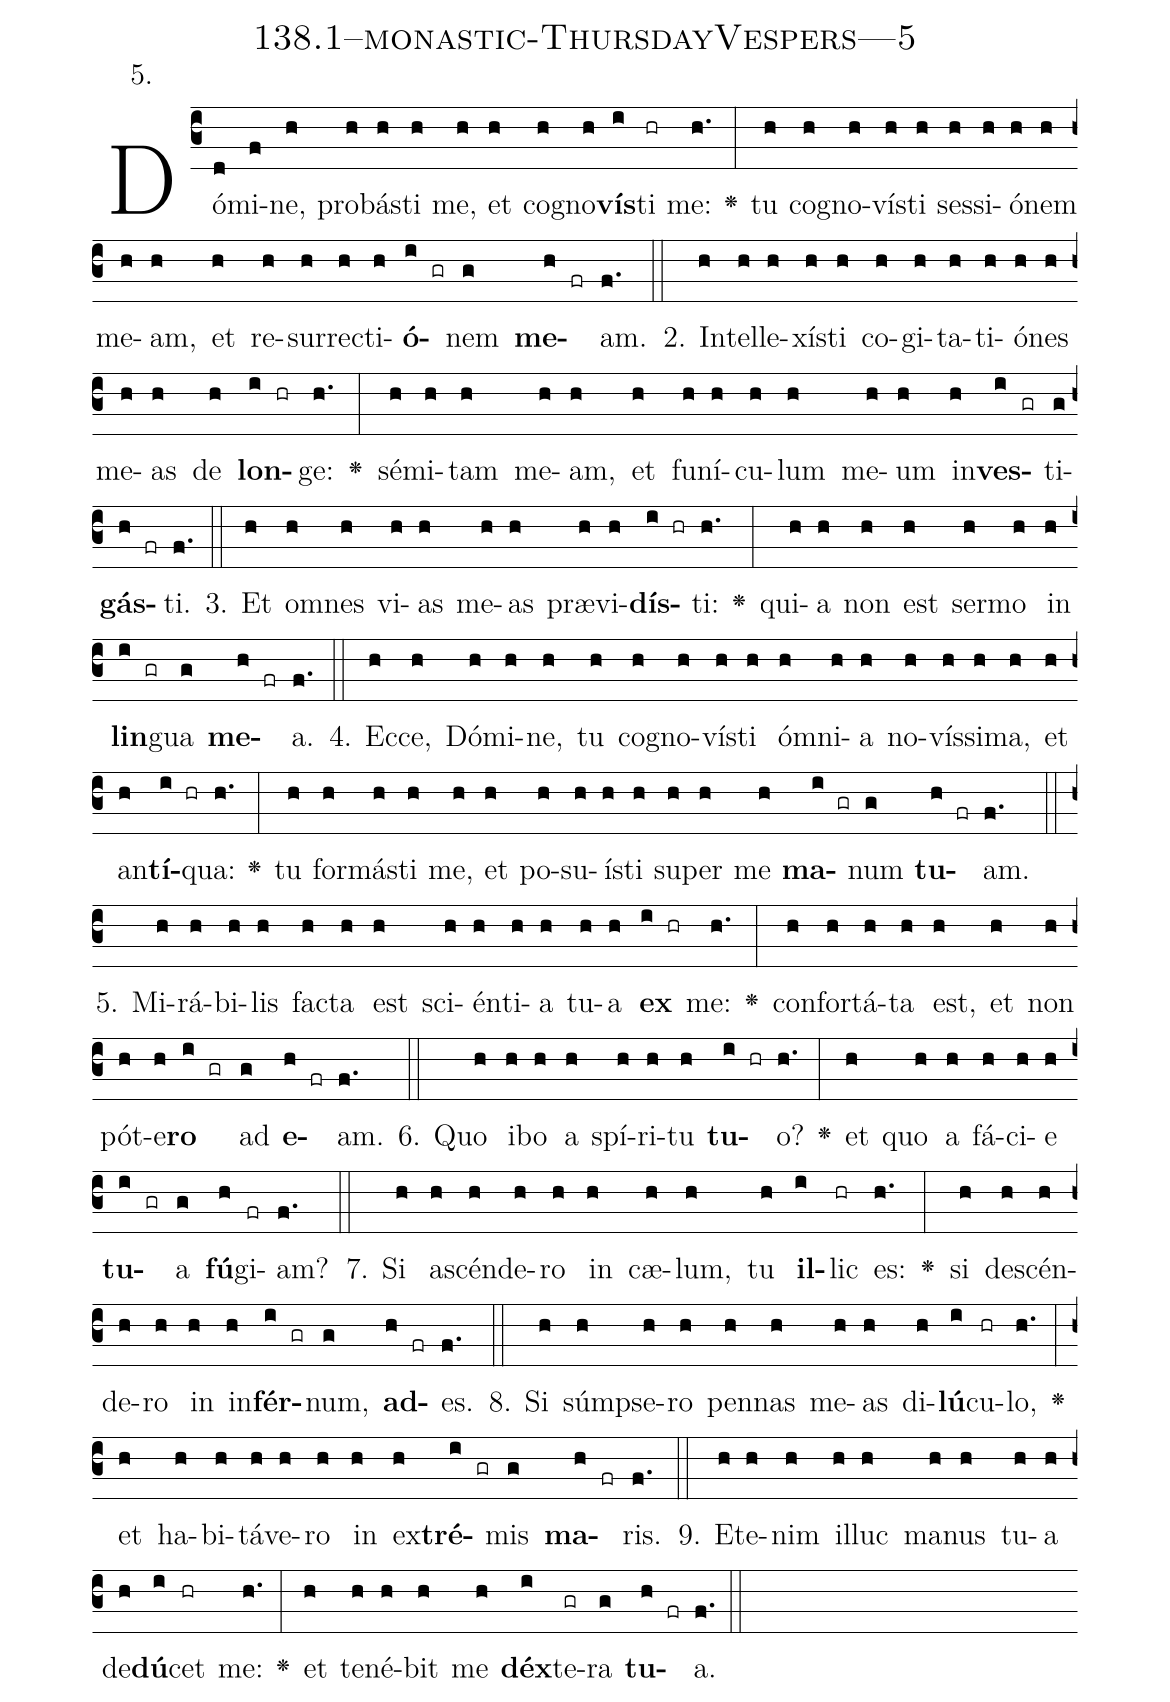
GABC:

name: 138.1--monastic-ThursdayVespers---5;
annotation: 5.;
%%
(c3)Dó(d)mi(f)ne,(h) pro(h)bás(h)ti(h) me,(h) et(h) co(h)gno(h)<b>vís</b>(i)ti(hr) me:(h.) <v>\greheightstar</v>(:) tu(h) co(h)gno(h)vís(h)ti(h) ses(h)si(h)ó(h)nem(h) me(h)am,(h) et(h) re(h)sur(h)rec(h)ti(h)<b>ó</b>(i gr)nem(g) <b>me</b>(h fr)am.(f.) (::)
2. In(h)tel(h)le(h)xís(h)ti(h) co(h)gi(h)ta(h)ti(h)ó(h)nes(h) me(h)as(h) de(h) <b>lon</b>(i hr)ge:(h.) <v>\greheightstar</v>(:) sé(h)mi(h)tam(h) me(h)am,(h) et(h) fu(h)ní(h)cu(h)lum(h) me(h)um(h) in(h)<b>ves</b>(i gr)ti(g)<b>gás</b>(h fr)ti.(f.) (::)
3. Et(h) om(h)nes(h) vi(h)as(h) me(h)as(h) præ(h)vi(h)<b>dís</b>(i hr)ti:(h.) <v>\greheightstar</v>(:) qui(h)a(h) non(h) est(h) ser(h)mo(h) in(h) <b>lin</b>(i gr)gua(g) <b>me</b>(h fr)a.(f.) (::)
4. Ec(h)ce,(h) Dó(h)mi(h)ne,(h) tu(h) co(h)gno(h)vís(h)ti(h) óm(h)ni(h)a(h) no(h)vís(h)si(h)ma,(h) et(h) an(h)<b>tí</b>(i hr)qua:(h.) <v>\greheightstar</v>(:) tu(h) for(h)más(h)ti(h) me,(h) et(h) po(h)su(h)ís(h)ti(h) su(h)per(h) me(h) <b>ma</b>(i gr)num(g) <b>tu</b>(h fr)am.(f.) (::)
5. Mi(h)rá(h)bi(h)lis(h) fac(h)ta(h) est(h) sci(h)én(h)ti(h)a(h) tu(h)a(h) <b>ex</b>(i hr) me:(h.) <v>\greheightstar</v>(:) con(h)for(h)tá(h)ta(h) est,(h) et(h) non(h) pót(h)e(h)<b>ro</b>(i gr) ad(g) <b>e</b>(h fr)am.(f.) (::)
6. Quo(h) i(h)bo(h) a(h) spí(h)ri(h)tu(h) <b>tu</b>(i hr)o?(h.) <v>\greheightstar</v>(:) et(h) quo(h) a(h) fá(h)ci(h)e(h) <b>tu</b>(i gr)a(g) <b>fú</b>(h)gi(fr)am?(f.) (::)
7. Si(h) a(h)scén(h)de(h)ro(h) in(h) cæ(h)lum,(h) tu(h) <b>il</b>(i)lic(hr) es:(h.) <v>\greheightstar</v>(:) si(h) de(h)scén(h)de(h)ro(h) in(h) in(h)<b>fér</b>(i gr)num,(g) <b>ad</b>(h fr)es.(f.) (::)
8. Si(h) súmp(h)se(h)ro(h) pen(h)nas(h) me(h)as(h) di(h)<b>lú</b>(i)cu(hr)lo,(h.) <v>\greheightstar</v>(:) et(h) ha(h)bi(h)tá(h)ve(h)ro(h) in(h) ex(h)<b>tré</b>(i gr)mis(g) <b>ma</b>(h fr)ris.(f.) (::)
9. Et(h)e(h)nim(h) il(h)luc(h) ma(h)nus(h) tu(h)a(h) de(h)<b>dú</b>(i)cet(hr) me:(h.) <v>\greheightstar</v>(:) et(h) te(h)né(h)bit(h) me(h) <b>déx</b>(i)te(gr)ra(g) <b>tu</b>(h fr)a.(f.) (::)
